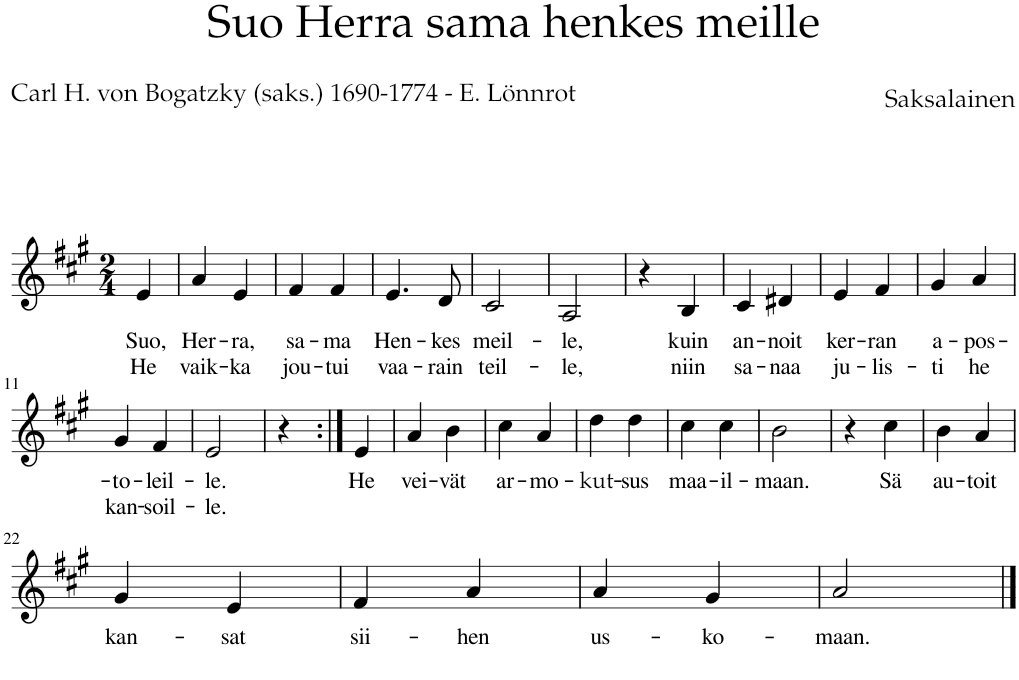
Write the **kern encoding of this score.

**kern	**text	**text
*part1	*part1	*part1
*staff1	*staff1	*staff1
*I"Staff	*	*
*clefG2	*	*
*k[f#c#g#]	*	*
*M2/4	*	*
=1	=1	=1
!	!LO:LY:b	!LO:LY:b
4e/	Suo,	He
=2	=2	=2
!	!LO:LY:b	!LO:LY:b
4a/	Her-	vaik-
!	!LO:LY:b	!LO:LY:b
4e/	-ra,	-ka
=3	=3	=3
!	!LO:LY:b	!LO:LY:b
4f#/	sa-	jou-
!	!LO:LY:b	!LO:LY:b
4f#/	-ma	-tui
=4	=4	=4
!	!LO:LY:b	!LO:LY:b
4.e/	Hen-	vaa-
!	!LO:LY:b	!LO:LY:b
8d/	-kes	-rain
=5	=5	=5
!	!LO:LY:b	!LO:LY:b
2c#/	meil-	teil-
=6	=6	=6
!	!LO:LY:b	!LO:LY:b
2A/	-le,	-le,
=7	=7	=7
4r	.	.
!	!LO:LY:b	!LO:LY:b
4B/	kuin	niin
=8	=8	=8
!	!LO:LY:b	!LO:LY:b
4c#/	an-	sa-
!	!LO:LY:b	!LO:LY:b
4d#X/	-noit	-naa
=9	=9	=9
!	!LO:LY:b	!LO:LY:b
4e/	ker-	ju-
!	!LO:LY:b	!LO:LY:b
4f#/	-ran	-lis-
=10	=10	=10
!	!LO:LY:b	!LO:LY:b
4g#/	a-	-ti
!	!LO:LY:b	!LO:LY:b
4a/	-pos-	he
!!LO:LB:g=z
=11	=11	=11
!	!LO:LY:b	!LO:LY:b
4g#/	-to-	kan-
!	!LO:LY:b	!LO:LY:b
4f#/	-leil-	-soil-
=12	=12	=12
!	!LO:LY:b	!LO:LY:b
2e/	-le.	-le.
=13	=13	=13
4r	.	.
=14:|!	=14:|!	=14:|!
!	!LO:LY:b	!
4e/	He	.
=15	=15	=15
!	!LO:LY:b	!
4a/	vei-	.
!	!LO:LY:b	!
4b\	-vät	.
=16	=16	=16
!	!LO:LY:b	!
4cc#\	ar-	.
!	!LO:LY:b	!
4a/	-mo-	.
=17	=17	=17
!	!LO:LY:b	!
4dd\	-kut-	.
!	!LO:LY:b	!
4dd\	-sus	.
=18	=18	=18
!	!LO:LY:b	!
4cc#\	maa-	.
!	!LO:LY:b	!
4cc#\	-il-	.
=19	=19	=19
!	!LO:LY:b	!
2b\	-maan.	.
=20	=20	=20
4r	.	.
!	!LO:LY:b	!
4cc#\	Sä	.
=21	=21	=21
!	!LO:LY:b	!
4b\	au-	.
!	!LO:LY:b	!
4a/	-toit	.
!!LO:LB:g=z
=22	=22	=22
!	!LO:LY:b	!
4g#/	kan-	.
!	!LO:LY:b	!
4e/	-sat	.
=23	=23	=23
!	!LO:LY:b	!
4f#/	sii-	.
!	!LO:LY:b	!
4a/	-hen	.
=24	=24	=24
!	!LO:LY:b	!
4a/	us-	.
!	!LO:LY:b	!
4g#/	-ko-	.
=25	=25	=25
!	!LO:LY:b	!
2a/	-maan.	.
==	==	==
*-	*-	*-
